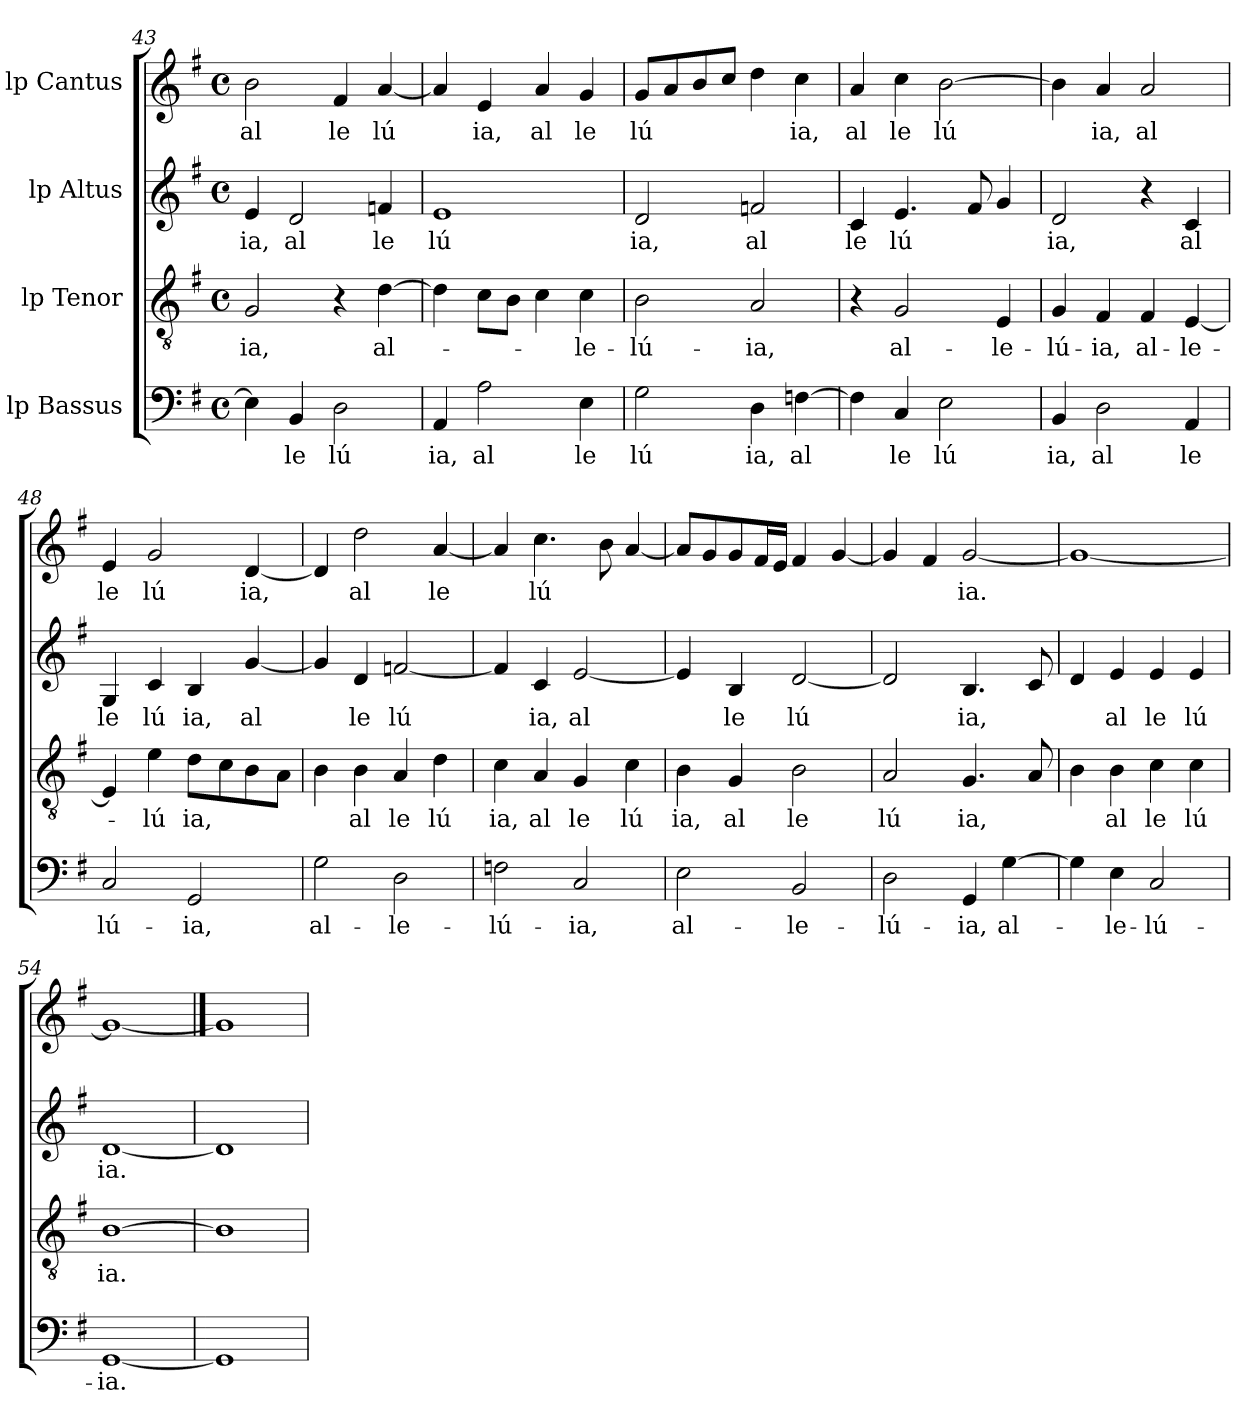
**kern	**text	**kern	**text	**kern	**text	**kern	**text
*part4	*part4	*part3	*part3	*part2	*part2	*part1	*part1
*staff4	*staff4	*staff3	*staff3	*staff2	*staff2	*staff1	*staff1
*I"lp Bassus	*	*I"lp Tenor	*	*I"lp Altus	*	*I"lp Cantus	*
*clefF4	*	*clefGv2	*	*clefG2	*	*clefG2	*
*k[f#]	*	*k[f#]	*	*k[f#]	*	*k[f#]	*
*G:	*	*G:	*	*G:	*	*G:	*
*M4/4	*	*M4/4	*	*M4/4	*	*M4/4	*
*met(c)	*	*met(c)	*	*met(c)	*	*met(c)	*
=43	=43	=43	=43	=43	=43	=43	=43
!	!	!	!LO:LY:b:cj	!	!LO:LY:b:cj	!	!LO:LY:b:cj
4E\]	.	2G/	-ia,	4e/	ia,	2b\	al
!	!LO:LY:b:cj	!	!	!	!LO:LY:b:cj	!	!
4BB/	le	.	.	2d/	al	.	.
!	!LO:LY:b:cj	!	!	!	!	!	!LO:LY:b:cj
2D\	lú	4r	.	.	.	4f#/	le
!	!	!	!LO:LY:b:cj	!	!LO:LY:b:cj	!	!LO:LY:b:cj
.	.	[>4d\	al-	4fn/	le	[<4a/	lú
=44	=44	=44	=44	=44	=44	=44	=44
!	!LO:LY:b:cj	!	!	!	!LO:LY:b:cj	!	!
4AA/	ia,	4d\]	.	1e	lú	4a/]	.
!	!LO:LY:b:cj	!	!	!	!	!	!LO:LY:b:cj
2A\	al	8c\L	.	.	.	4e/	ia,
.	.	8B\J	.	.	.	.	.
!	!	!	!	!	!	!	!LO:LY:b:cj
.	.	4c\	.	.	.	4a/	al
!	!LO:LY:b:cj	!	!LO:LY:b:cj	!	!	!	!LO:LY:b:cj
4E\	le	4c\	-le-	.	.	4g/	le
=45	=45	=45	=45	=45	=45	=45	=45
!	!LO:LY:b:cj	!	!LO:LY:b:cj	!	!LO:LY:b:cj	!	!LO:LY:b:cj
2G\	lú	2B\	-lú-	2d/	ia,	8g/L	lú
.	.	.	.	.	.	8a/	.
.	.	.	.	.	.	8b/	.
.	.	.	.	.	.	8cc/J	.
!	!LO:LY:b:cj	!	!LO:LY:b:cj	!	!LO:LY:b:cj	!	!
4D\	ia,	2A/	-ia,	2fn/	al	4dd\	.
!	!LO:LY:b:cj	!	!	!	!	!	!LO:LY:b:cj
[>4Fn\	al	.	.	.	.	4cc\	ia,
=46	=46	=46	=46	=46	=46	=46	=46
!	!	!	!	!	!LO:LY:b:cj	!	!LO:LY:b:cj
4F\]	.	4r	.	4c/	le	4a/	al
!	!LO:LY:b:cj	!	!LO:LY:b:cj	!	!LO:LY:b:cj	!	!LO:LY:b:cj
4C/	le	2G/	al-	4.e/	lú	4cc\	le
!	!LO:LY:b:cj	!	!	!	!	!	!LO:LY:b:cj
2E\	lú	.	.	.	.	[>2b\	lú
.	.	.	.	8f#/	.	.	.
!	!	!	!LO:LY:b:cj	!	!	!	!
.	.	4E/	-le-	4g/	.	.	.
=47	=47	=47	=47	=47	=47	=47	=47
!	!LO:LY:b:cj	!	!LO:LY:b:cj	!	!LO:LY:b:cj	!	!
4BB/	ia,	4G/	-lú-	2d/	ia,	4b\]	.
!	!LO:LY:b:cj	!	!LO:LY:b:cj	!	!	!	!LO:LY:b:cj
2D\	al	4F#/	-ia,	.	.	4a/	ia,
!	!	!	!LO:LY:b:cj	!	!	!	!LO:LY:b:cj
.	.	4F#/	al-	4r	.	2a/	al
!	!LO:LY:b:cj	!	!LO:LY:b:cj	!	!LO:LY:b:cj	!	!
4AA/	le	[>4E/	-le-	4c/	al	.	.
!!LO:LB:g=z
=48	=48	=48	=48	=48	=48	=48	=48
!	!LO:LY:b:cj	!	!	!	!LO:LY:b:cj	!	!LO:LY:b:cj
*	*	*^	*	*	*	*	*
2C/	lú-	4E/]	64ryy	.	4G/	le	4e/	le
.	.	.	2ryy	.	.	.	.	.
!	!	!	!	!LO:LY:b:cj	!	!LO:LY:b:cj	!	!LO:LY:b:cj
.	.	4e\	.	-lú	4c/	lú	2g/	lú
!	!LO:LY:b:cj	!	!	!LO:LY:b:cj	!	!LO:LY:b:cj	!	!
2GG/	-ia,	8d\L	.	ia,	4B/	ia,	.	.
.	.	.	4ryy	.	.	.	.	.
.	.	8c\	.	.	.	.	.	.
!	!	!	!	!	!	!LO:LY:b:cj	!	!LO:LY:b:cj
.	.	8B\	.	.	[<4g/	al	[<4d/	ia,
.	.	.	8...ryy	.	.	.	.	.
.	.	8A\J	.	.	.	.	.	.
=49	=49	=49	=49	=49	=49	=49	=49	=49
!	!LO:LY:b:cj	!	!	!	!	!	!	!
*	*	*v	*v	*	*	*	*	*
2G\	al-	4B\	.	4g/]	.	4d/]	.
!	!	!	!LO:LY:b:cj	!	!LO:LY:b:cj	!	!LO:LY:b:cj
.	.	4B\	al	4d/	le	2dd\	al
!	!LO:LY:b:cj	!	!LO:LY:b:cj	!	!LO:LY:b:cj	!	!
2D\	-le-	4A/	le	[<2fn/	lú	.	.
!	!	!	!LO:LY:b:cj	!	!	!	!LO:LY:b:cj
.	.	4d\	lú	.	.	[<4a/	le
=50	=50	=50	=50	=50	=50	=50	=50
!	!LO:LY:b:cj	!	!LO:LY:b:cj	!	!	!	!
2Fn\	-lú-	4c\	ia,	4f/]	.	4a/]	.
!	!	!	!LO:LY:b:cj	!	!LO:LY:b:cj	!	!LO:LY:b:cj
.	.	4A/	al	4c/	ia,	4.cc\	lú
!	!LO:LY:b:cj	!	!LO:LY:b:cj	!	!LO:LY:b:cj	!	!
2C/	-ia,	4G/	le	[<2e/	al	.	.
.	.	.	.	.	.	8b\	.
!	!	!	!LO:LY:b:cj	!	!	!	!
.	.	4c\	lú	.	.	[<4a/	.
=51	=51	=51	=51	=51	=51	=51	=51
!	!LO:LY:b:cj	!	!LO:LY:b:cj	!	!	!	!
2E\	al-	4B\	ia,	4e/]	.	8a/L]	.
.	.	.	.	.	.	8g/	.
!	!	!	!LO:LY:b:cj	!	!LO:LY:b:cj	!	!
.	.	4G/	al	4B/	le	8g/	.
.	.	.	.	.	.	16f#/	.
.	.	.	.	.	.	16e/J	.
!	!LO:LY:b:cj	!	!LO:LY:b:cj	!	!LO:LY:b:cj	!	!
2BB/	-le-	2B\	le	[<2d/	lú	4f#/	.
.	.	.	.	.	.	[<4g/	.
=52	=52	=52	=52	=52	=52	=52	=52
!	!LO:LY:b:cj	!	!LO:LY:b:cj	!	!	!	!
2D\	-lú-	2A/	lú	2d/]	.	4g/]	.
.	.	.	.	.	.	4f#/	.
!	!LO:LY:b:cj	!	!LO:LY:b:cj	!	!LO:LY:b:cj	!	!LO:LY:b:cj
4GG/	-ia,	4.G/	ia,	4.B/	ia,	[<2g/	ia.
!	!LO:LY:b:cj	!	!	!	!	!	!
[>4G\	al-	.	.	.	.	.	.
.	.	8A/	.	8c/	.	.	.
=53	=53	=53	=53	=53	=53	=53	=53
4G\]	.	4B\	.	4d/	.	1g_<	.
!	!LO:LY:b:cj	!	!LO:LY:b:cj	!	!LO:LY:b:cj	!	!
4E\	-le-	4B\	al	4e/	al	.	.
!	!LO:LY:b:cj	!	!LO:LY:b:cj	!	!LO:LY:b:cj	!	!
2C/	-lú-	4c\	le	4e/	le	.	.
!	!	!	!LO:LY:b:cj	!	!LO:LY:b:cj	!	!
.	.	4c\	lú	4e/	lú	.	.
=54	=54	=54	=54	=54	=54	=54	=54
!	!LO:LY:b:cj	!	!LO:LY:b:cj	!	!LO:LY:b:cj	!	!
[1GG	-ia.	[1B	ia.	[1d	ia.	1g_	.
=55	==55	=55	==55	=55	==55	==55	==55
1GG]	.	1B]	.	1d]	.	1g]	.
=	=	=	=	=	=	=	=
*-	*-	*-	*-	*-	*-	*-	*-
